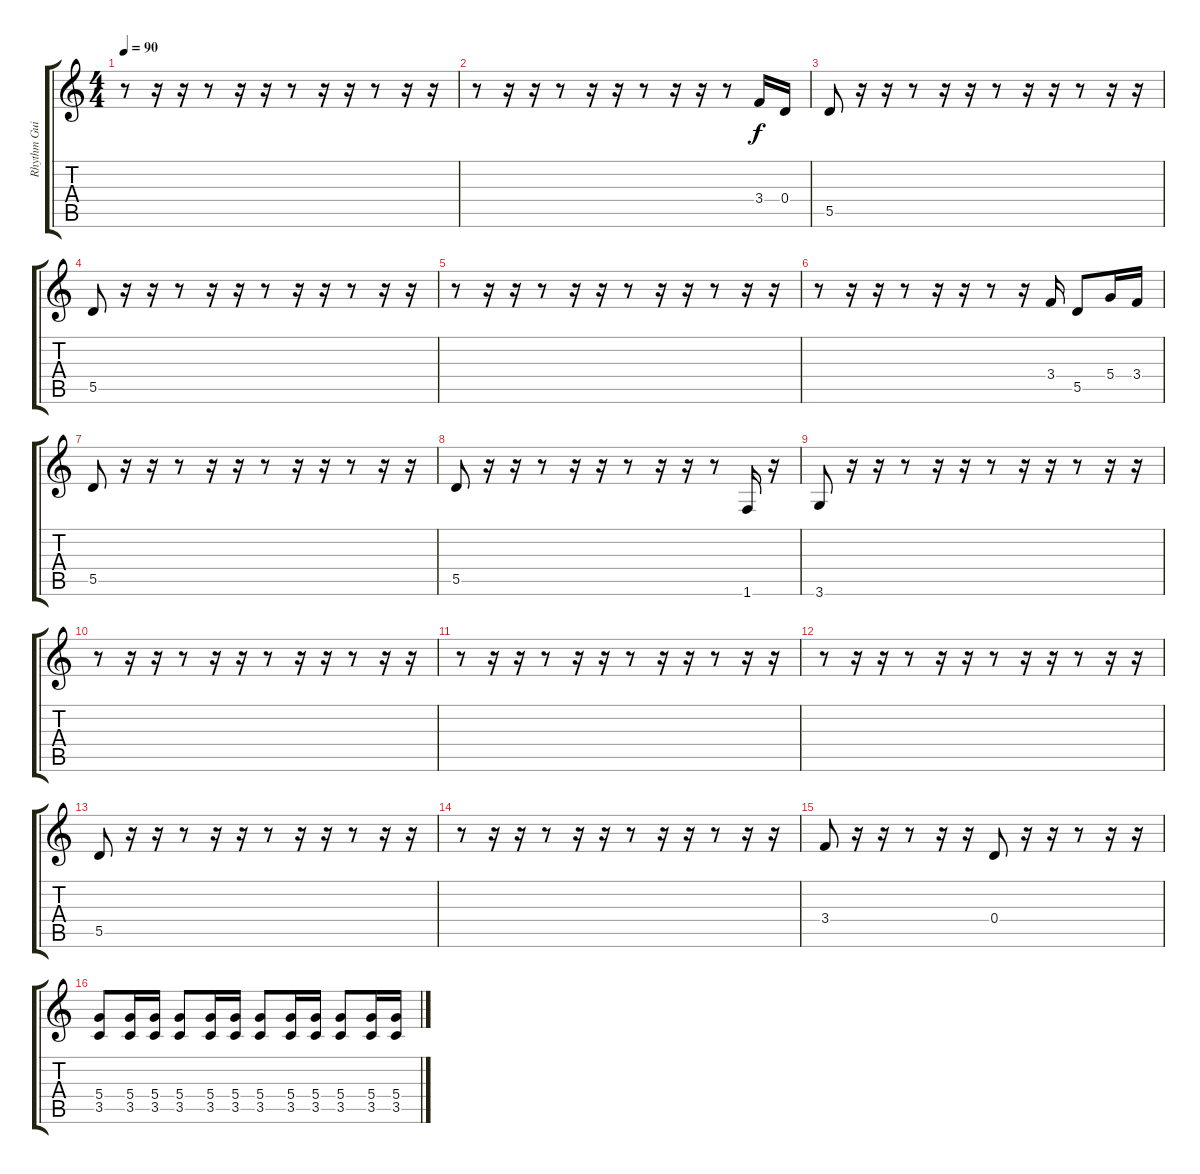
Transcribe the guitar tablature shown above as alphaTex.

\track ("Rhythm Guitar" "Rhythm Gui") {instrument electricguitarmuted}
\staff {score tabs}
\tuning (E4 B3 G3 D3 A2 E2) {hide}
\ts (4 4)
\tempo 90
\clef g2
\ks c
r.8{dy f} r.16 r.16 r.8 r.16 r.16 r.8 r.16 r.16 r.8 r.16 r.16 |
r.8 r.16 r.16 r.8 r.16 r.16 r.8 r.16 r.16 r.8 3.4.16 0.4.16 |
5.5.8 r.16 r.16 r.8 r.16 r.16 r.8 r.16 r.16 r.8 r.16 r.16 |
5.5.8 r.16 r.16 r.8 r.16 r.16 r.8 r.16 r.16 r.8 r.16 r.16 |
r.8 r.16 r.16 r.8 r.16 r.16 r.8 r.16 r.16 r.8 r.16 r.16 |
r.8 r.16 r.16 r.8 r.16 r.16 r.8 r.16 3.4.16 5.5.8 5.4.16 3.4.16 |
5.5.8 r.16 r.16 r.8 r.16 r.16 r.8 r.16 r.16 r.8 r.16 r.16 |
5.5.8 r.16 r.16 r.8 r.16 r.16 r.8 r.16 r.16 r.8 1.6.16 r.16 |
3.6.8 r.16 r.16 r.8 r.16 r.16 r.8 r.16 r.16 r.8 r.16 r.16 |
r.8 r.16 r.16 r.8 r.16 r.16 r.8 r.16 r.16 r.8 r.16 r.16 |
r.8 r.16 r.16 r.8 r.16 r.16 r.8 r.16 r.16 r.8 r.16 r.16 |
r.8 r.16 r.16 r.8 r.16 r.16 r.8 r.16 r.16 r.8 r.16 r.16 |
5.5.8 r.16 r.16 r.8 r.16 r.16 r.8 r.16 r.16 r.8 r.16 r.16 |
r.8 r.16 r.16 r.8 r.16 r.16 r.8 r.16 r.16 r.8 r.16 r.16 |
3.4.8 r.16 r.16 r.8 r.16 r.16 0.4.8 r.16 r.16 r.8 r.16 r.16 |
(5.4 3.5).8 (5.4 3.5).16 (5.4 3.5).16 (5.4 3.5).8 (5.4 3.5).16 (5.4 3.5).16 (5.4 3.5).8 (5.4 3.5).16 (5.4 3.5).16 (5.4 3.5).8 (5.4 3.5).16 (5.4 3.5).16
